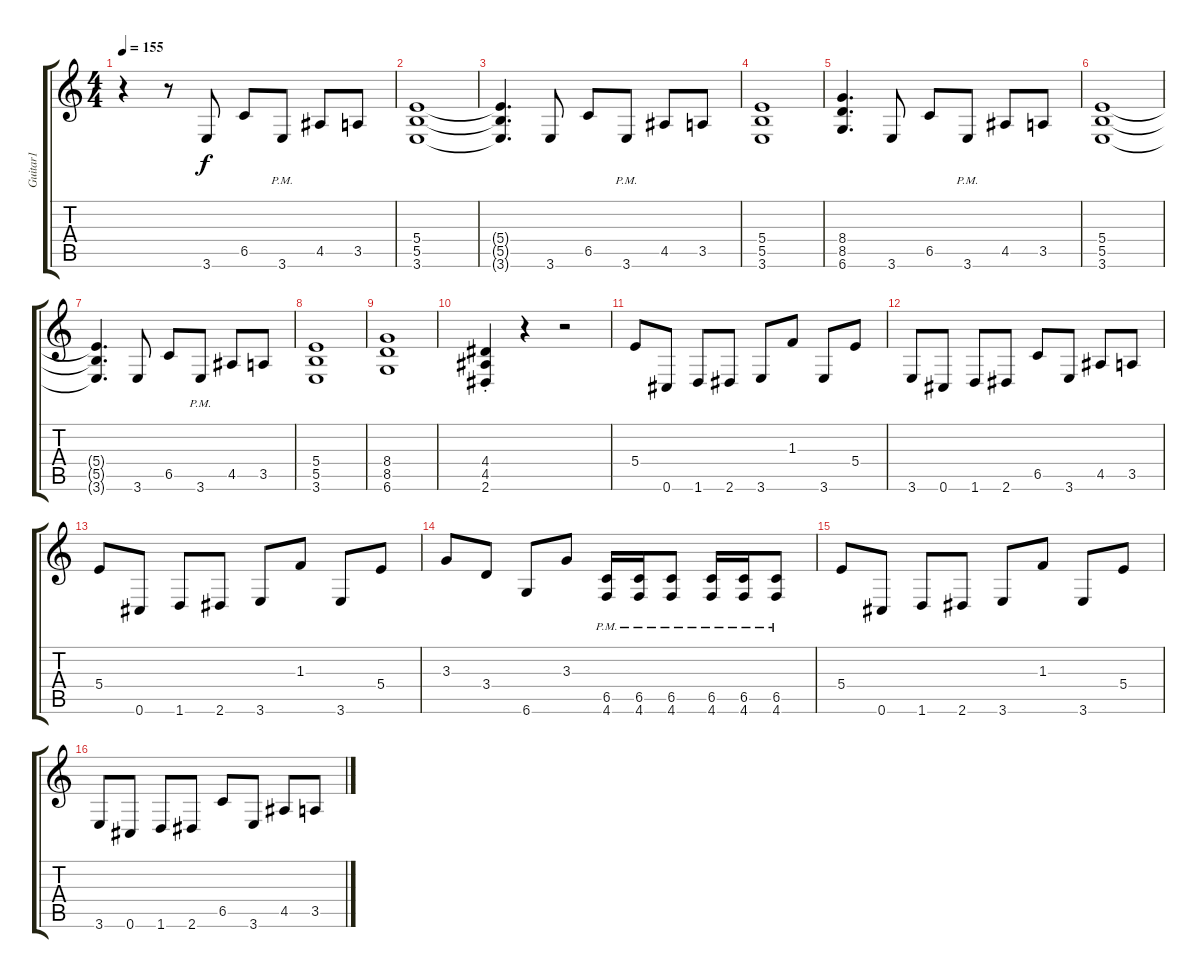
\track ("Guitar1" "Guitar1") {instrument overdrivenguitar}
\staff {score tabs}
\tuning (Db4 Ab3 E3 B2 Gb2 Db2) {hide}
\ts (4 4)
\tempo 155
\clef g2
\ks c
r.4{dy f instrument overdrivenguitar} r.8 3.6.8 6.5.8 3.6{pm}.8 4.5.8 3.5.8 |
(5.4 5.5 3.6).1 |
(5.4{t} 5.5{t} 3.6{t}).4{d} 3.6.8 6.5.8 3.6{pm}.8 4.5.8 3.5.8 |
(5.4 5.5 3.6).1 |
(8.4 8.5 6.6).4{d} 3.6.8 6.5.8 3.6{pm}.8 4.5.8 3.5.8 |
(5.4 5.5 3.6).1 |
(5.4{t} 5.5{t} 3.6{t}).4{d} 3.6.8 6.5.8 3.6{pm}.8 4.5.8 3.5.8 |
(5.4 5.5 3.6).1 |
(8.4 8.5 6.6).1 |
(4.4{st} 4.5{st} 2.6{st}).4 r.4 r.2 |
5.4.8 0.6.8 1.6.8 2.6.8 3.6.8 1.3.8 3.6.8 5.4.8 |
3.6.8 0.6.8 1.6.8 2.6.8 6.5.8 3.6.8 4.5.8 3.5.8 |
5.4.8 0.6.8 1.6.8 2.6.8 3.6.8 1.3.8 3.6.8 5.4.8 |
3.3.8 3.4.8 6.6.8 3.3.8 (6.5{pm} 4.6{pm}).16 (6.5{pm} 4.6{pm}).16 (6.5{pm} 4.6{pm}).8 (6.5{pm} 4.6{pm}).16 (6.5{pm} 4.6{pm}).16 (6.5{pm} 4.6{pm}).8 |
5.4.8 0.6.8 1.6.8 2.6.8 3.6.8 1.3.8 3.6.8 5.4.8 |
3.6.8 0.6.8 1.6.8 2.6.8 6.5.8 3.6.8 4.5.8 3.5.8
